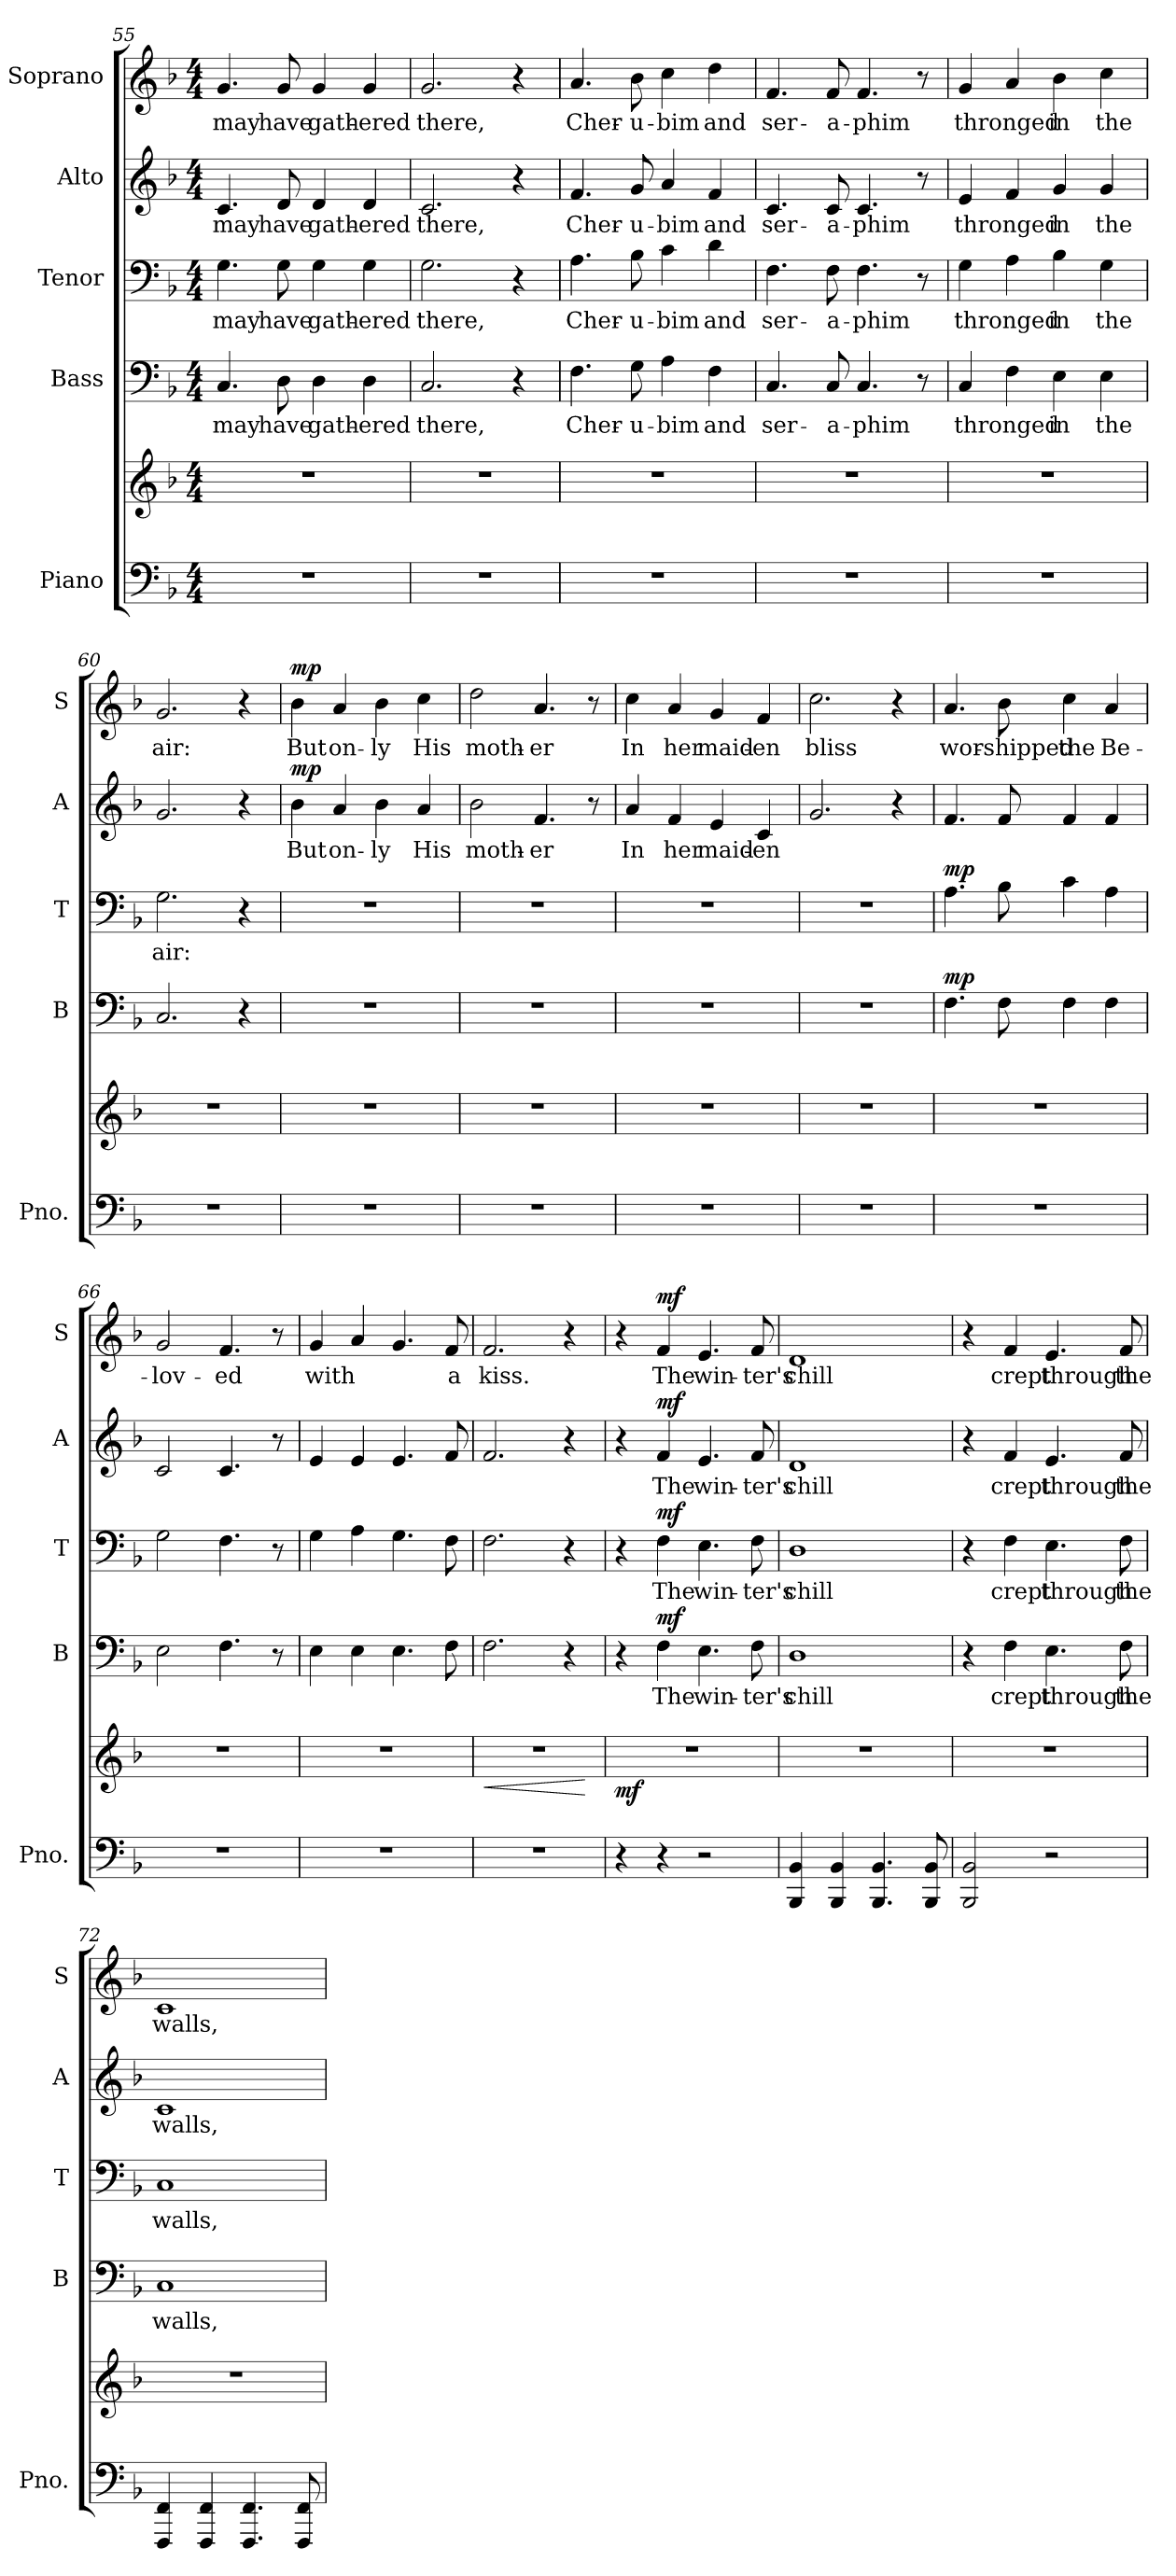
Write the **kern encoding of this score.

**kern	**kern	**dynam	**kern	**text	**dynam	**kern	**text	**dynam	**kern	**text	**dynam	**kern	**text	**dynam
*part5	*part5	*part5	*part4	*part4	*part4	*part3	*part3	*part3	*part2	*part2	*part2	*part1	*part1	*part1
*staff6	*staff5	*staff5/6	*staff4	*staff4	*staff4	*staff3	*staff3	*staff3	*staff2	*staff2	*staff2	*staff1	*staff1	*staff1
*I"Piano	*	*	*I"Bass	*	*	*I"Tenor	*	*	*I"Alto	*	*	*I"Soprano	*	*
*I'Pno.	*	*	*I'B	*	*	*I'T	*	*	*I'A	*	*	*I'S	*	*
!!LO:PB:g=z
*clefF4	*clefG2	*	*clefF4	*	*	*clefF4	*	*	*clefG2	*	*	*clefG2	*	*
*k[b-]	*k[b-]	*	*k[b-]	*	*	*k[b-]	*	*	*k[b-]	*	*	*k[b-]	*	*
*F:	*F:	*	*F:	*	*	*F:	*	*	*F:	*	*	*F:	*	*
*M4/4	*M4/4	*	*M4/4	*	*	*M4/4	*	*	*M4/4	*	*	*M4/4	*	*
=55	=55	=55	=55	=55	=55	=55	=55	=55	=55	=55	=55	=55	=55	=55
1r	1r	.	4.C/	may	.	4.G\	may	.	4.c/	may	.	4.g/	may	.
.	.	.	8D\	have	.	8G\	have	.	8d/	have	.	8g/	have	.
.	.	.	4D\	gath-	.	4G\	gath-	.	4d/	gath-	.	4g/	gath-	.
.	.	.	4D\	-ered	.	4G\	-ered	.	4d/	-ered	.	4g/	-ered	.
=56	=56	=56	=56	=56	=56	=56	=56	=56	=56	=56	=56	=56	=56	=56
1r	1r	.	2.C/	there,	.	2.G\	there,	.	2.c/	there,	.	2.g/	there,	.
.	.	.	4r	.	.	4r	.	.	4r	.	.	4r	.	.
=57	=57	=57	=57	=57	=57	=57	=57	=57	=57	=57	=57	=57	=57	=57
1r	1r	.	4.F\	Cher-	.	4.A\	Cher-	.	4.f/	Cher-	.	4.a/	Cher-	.
.	.	.	8G\	-u-	.	8B-\	-u-	.	8g/	-u-	.	8b-\	-u-	.
.	.	.	4A\	-bim	.	4c\	-bim	.	4a/	-bim	.	4cc\	-bim	.
.	.	.	4F\	and	.	4d\	and	.	4f/	and	.	4dd\	and	.
=58	=58	=58	=58	=58	=58	=58	=58	=58	=58	=58	=58	=58	=58	=58
1r	1r	.	4.C/	ser-	.	4.F\	ser-	.	4.c/	ser-	.	4.f/	ser-	.
.	.	.	8C/	-a-	.	8F\	-a-	.	8c/	-a-	.	8f/	-a-	.
.	.	.	4.C/	-phim	.	4.F\	-phim	.	4.c/	-phim	.	4.f/	-phim	.
.	.	.	8r	.	.	8r	.	.	8r	.	.	8r	.	.
=59	=59	=59	=59	=59	=59	=59	=59	=59	=59	=59	=59	=59	=59	=59
1r	1r	.	4C/	thronged	.	4G\	thronged	.	4e/	thronged	.	4g/	thronged	.
.	.	.	4F\	.	.	4A\	.	.	4f/	.	.	4a/	.	.
.	.	.	4E\	in	.	4B-\	in	.	4g/	in	.	4b-\	in	.
.	.	.	4E\	the	.	4G\	the	.	4g/	the	.	4cc\	the	.
=60	=60	=60	=60	=60	=60	=60	=60	=60	=60	=60	=60	=60	=60	=60
1r	1r	.	2.C/	.	.	2.G\	air:	.	2.g/	.	.	2.g/	air:	.
.	.	.	4r	.	.	4r	.	.	4r	.	.	4r	.	.
!!LO:LB:g=z
=61	=61	=61	=61	=61	=61	=61	=61	=61	=61	=61	=61	=61	=61	=61
!	!	!	!	!	!	!	!	!	!	!	!LO:DY:b	!	!	!LO:DY:b
1r	1r	.	1r	.	.	1r	.	.	4b-\	But	mp	4b-\	But	mp
.	.	.	.	.	.	.	.	.	4a/	on-	.	4a/	on-	.
.	.	.	.	.	.	.	.	.	4b-\	-ly	.	4b-\	-ly	.
.	.	.	.	.	.	.	.	.	4a/	His	.	4cc\	His	.
=62	=62	=62	=62	=62	=62	=62	=62	=62	=62	=62	=62	=62	=62	=62
1r	1r	.	1r	.	.	1r	.	.	2b-\	moth-	.	2dd\	moth-	.
.	.	.	.	.	.	.	.	.	4.f/	-er	.	4.a/	-er	.
.	.	.	.	.	.	.	.	.	8r	.	.	8r	.	.
=63	=63	=63	=63	=63	=63	=63	=63	=63	=63	=63	=63	=63	=63	=63
1r	1r	.	1r	.	.	1r	.	.	4a/	In	.	4cc\	In	.
.	.	.	.	.	.	.	.	.	4f/	her	.	4a/	her	.
.	.	.	.	.	.	.	.	.	4e/	maid-	.	4g/	maid-	.
.	.	.	.	.	.	.	.	.	4c/	-en	.	4f/	-en	.
=64	=64	=64	=64	=64	=64	=64	=64	=64	=64	=64	=64	=64	=64	=64
1r	1r	.	1r	.	.	1r	.	.	2.g/	.	.	2.cc\	bliss	.
.	.	.	.	.	.	.	.	.	4r	.	.	4r	.	.
=65	=65	=65	=65	=65	=65	=65	=65	=65	=65	=65	=65	=65	=65	=65
!	!	!	!	!	!LO:DY:b	!	!	!LO:DY:b	!	!	!	!	!	!
1r	1r	.	4.F\	.	mp	4.A\	.	mp	4.f/	.	.	4.a/	wor-	.
.	.	.	8F\	.	.	8B-\	.	.	8f/	.	.	8b-\	-shipped	.
.	.	.	4F\	.	.	4c\	.	.	4f/	.	.	4cc\	the	.
.	.	.	4F\	.	.	4A\	.	.	4f/	.	.	4a/	Be-	.
=66	=66	=66	=66	=66	=66	=66	=66	=66	=66	=66	=66	=66	=66	=66
1r	1r	.	2E\	.	.	2G\	.	.	2c/	.	.	2g/	-lov-	.
.	.	.	4.F\	.	.	4.F\	.	.	4.c/	.	.	4.f/	-ed	.
.	.	.	8r	.	.	8r	.	.	8r	.	.	8r	.	.
!!LO:PB:g=z
=67	=67	=67	=67	=67	=67	=67	=67	=67	=67	=67	=67	=67	=67	=67
1r	1r	.	4E\	.	.	4G\	.	.	4e/	.	.	4g/	with	.
.	.	.	4E\	.	.	4A\	.	.	4e/	.	.	4a/	.	.
.	.	.	4.E\	.	.	4.G\	.	.	4.e/	.	.	4.g/	.	.
.	.	.	8F\	.	.	8F\	.	.	8f/	.	.	8f/	a	.
=68	=68	=68	=68	=68	=68	=68	=68	=68	=68	=68	=68	=68	=68	=68
!	!	!LO:HP:b	!	!	!	!	!	!	!	!	!	!	!	!
1r	1r	<	2.F\	.	.	2.F\	.	.	2.f/	.	.	2.f/	kiss.	.
.	.	.	4r	.	.	4r	.	.	4r	.	.	4r	.	.
.	.	[	.	.	.	.	.	.	.	.	.	.	.	.
=69	=69	=69	=69	=69	=69	=69	=69	=69	=69	=69	=69	=69	=69	=69
!	!	!LO:DY:b	!	!	!	!	!	!	!	!	!	!	!	!
4r	1r	mf	4r	.	.	4r	.	.	4r	.	.	4r	.	.
!	!	!	!	!	!LO:DY:b	!	!	!LO:DY:b	!	!	!LO:DY:b	!	!	!LO:DY:b
4r	.	.	4F\	The	mf	4F\	The	mf	4f/	The	mf	4f/	The	mf
2r	.	.	4.E\	win-	.	4.E\	win-	.	4.e/	win-	.	4.e/	win-	.
.	.	.	8F\	-ter's	.	8F\	-ter's	.	8f/	-ter's	.	8f/	-ter's	.
=70	=70	=70	=70	=70	=70	=70	=70	=70	=70	=70	=70	=70	=70	=70
4BBB-/ 4BB-/	1r	.	1D	chill	.	1D	chill	.	1d	chill	.	1d	chill	.
4BBB-/ 4BB-/	.	.	.	.	.	.	.	.	.	.	.	.	.	.
4.BBB-/ 4.BB-/	.	.	.	.	.	.	.	.	.	.	.	.	.	.
8BBB-/ 8BB-/	.	.	.	.	.	.	.	.	.	.	.	.	.	.
=71	=71	=71	=71	=71	=71	=71	=71	=71	=71	=71	=71	=71	=71	=71
2BBB-/ 2BB-/	1r	.	4r	.	.	4r	.	.	4r	.	.	4r	.	.
.	.	.	4F\	crept	.	4F\	crept	.	4f/	crept	.	4f/	crept	.
2r	.	.	4.E\	through	.	4.E\	through	.	4.e/	through	.	4.e/	through	.
.	.	.	8F\	the	.	8F\	the	.	8f/	the	.	8f/	the	.
=72	=72	=72	=72	=72	=72	=72	=72	=72	=72	=72	=72	=72	=72	=72
4FFF/ 4FF/	1r	.	1C	walls,	.	1C	walls,	.	1c	walls,	.	1c	walls,	.
4FFF/ 4FF/	.	.	.	.	.	.	.	.	.	.	.	.	.	.
4.FFF/ 4.FF/	.	.	.	.	.	.	.	.	.	.	.	.	.	.
8FFF/ 8FF/	.	.	.	.	.	.	.	.	.	.	.	.	.	.
=	=	=	=	=	=	=	=	=	=	=	=	=	=	=
*-	*-	*-	*-	*-	*-	*-	*-	*-	*-	*-	*-	*-	*-	*-
